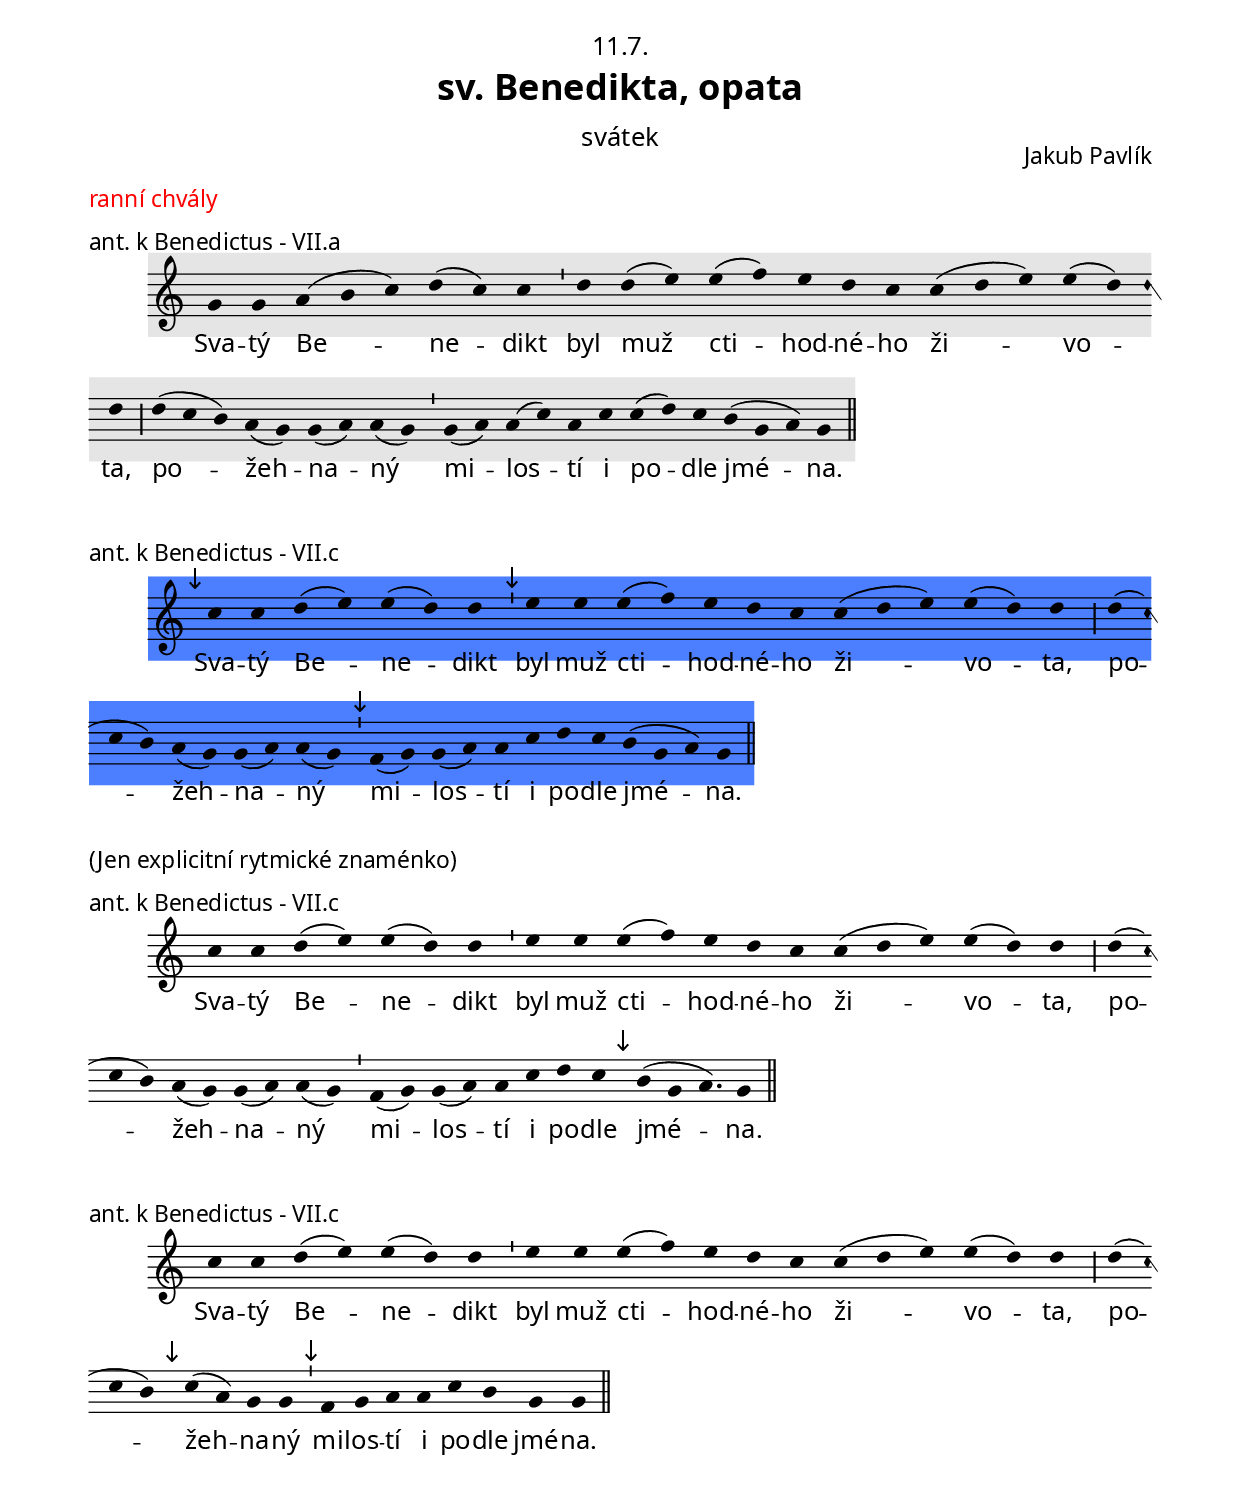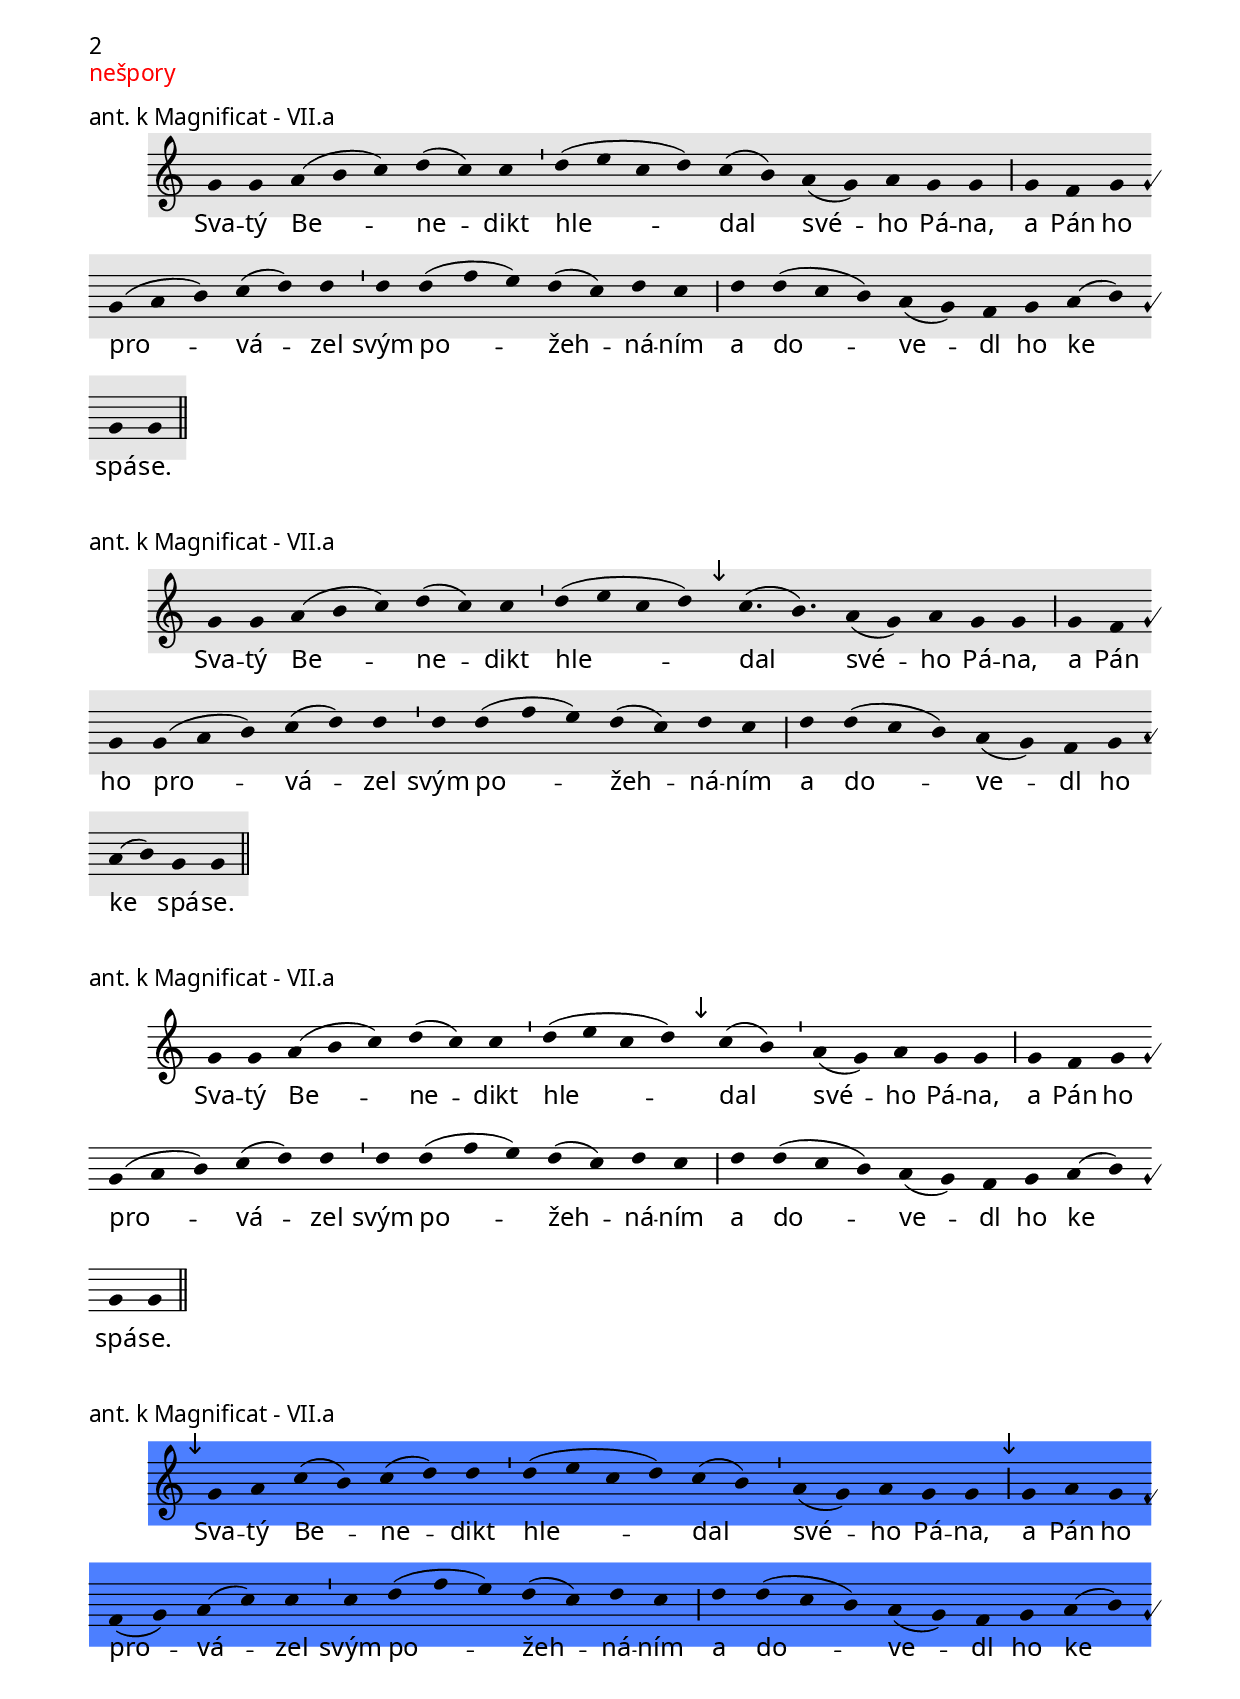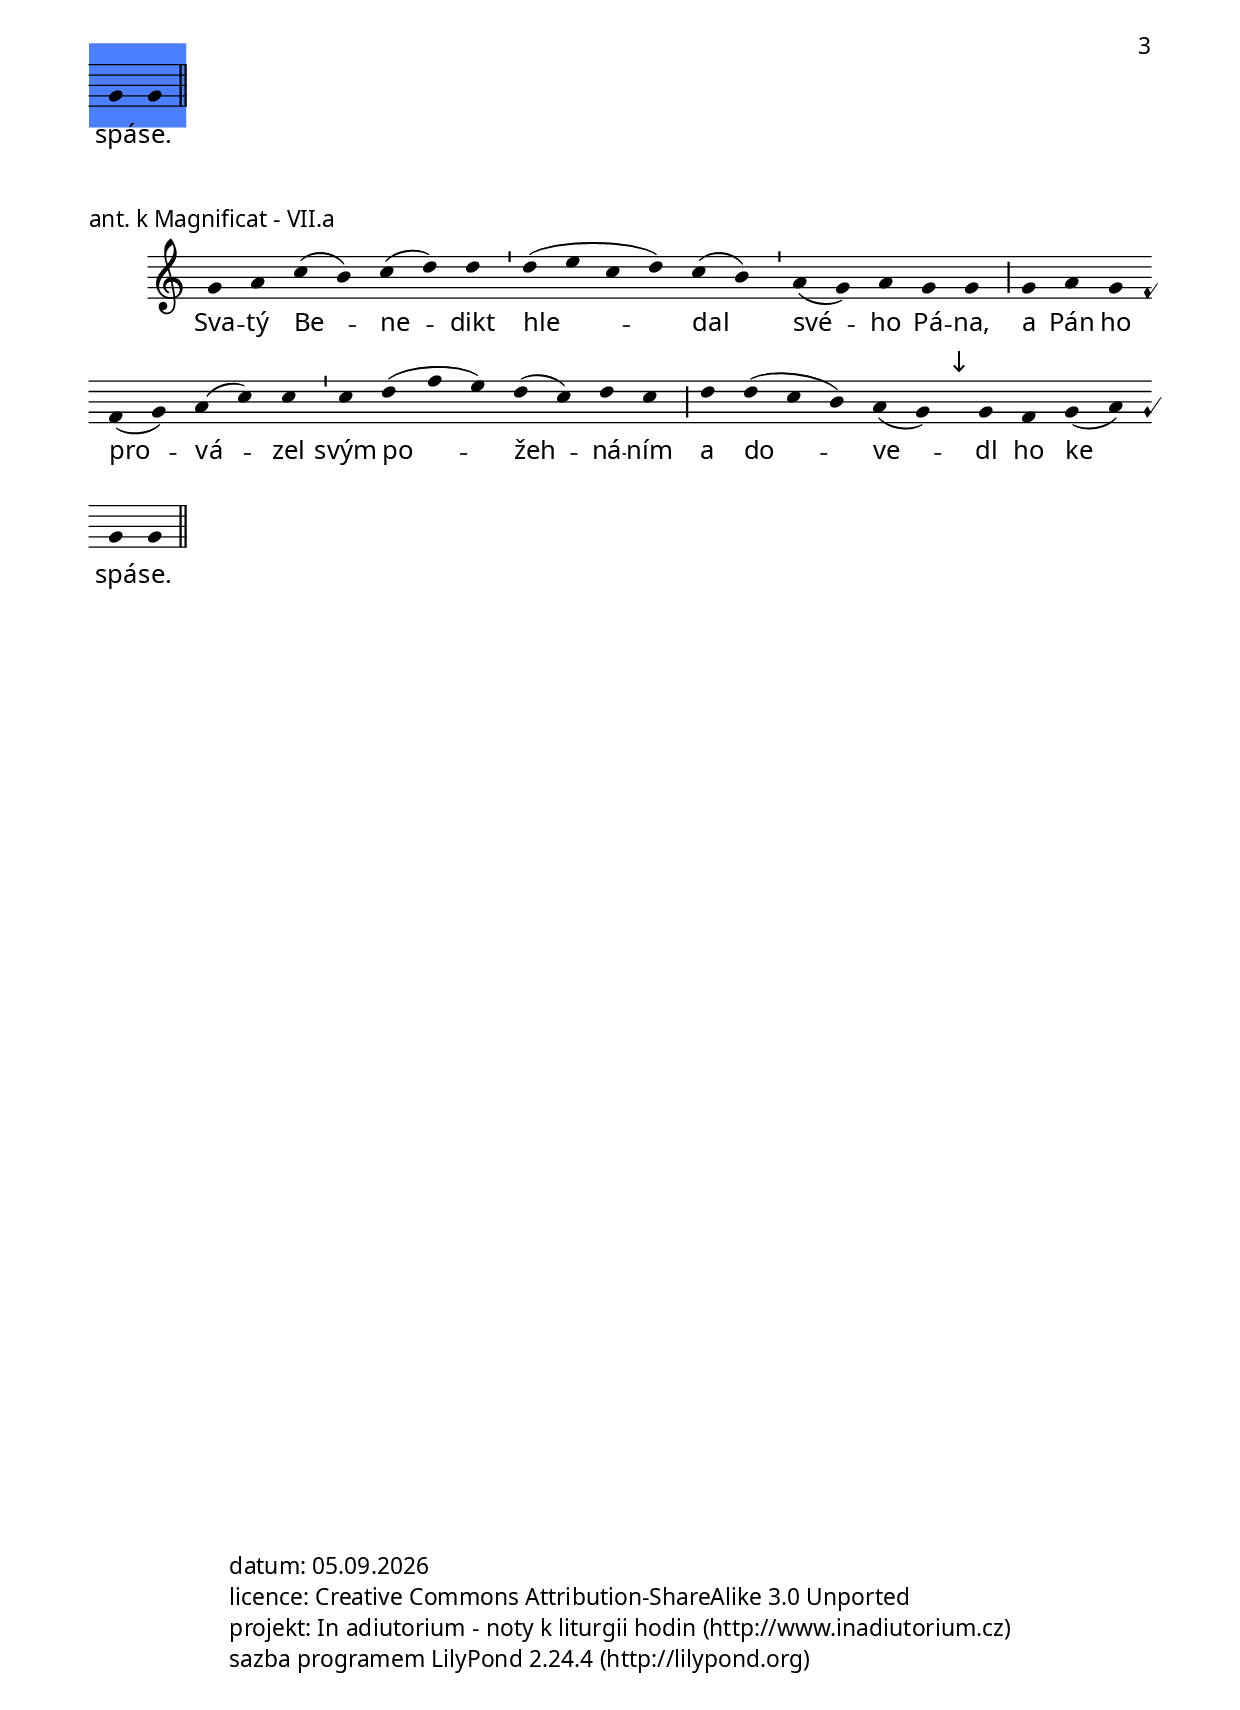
\version "2.15.37"

\include "../spolecne.ly"

\header {
  title = \markup\titleSvatek
            "sv. Benedikta, opata"
            svátek
            11.7.
  composer = "Jakub Pavlík"
}

\markup {\nadpisHodinka {"ranní chvály"}}

\score {
  \relative c'' {
    \zvyraznovacSedy
    \choralniRezim
    g4 g a( b c) d( c) c \barMin
    d d( e) e( f) e d c c( d e) e( d) d \barMaior
    d( c b) a( g) g( a) a( g) \barMin
    g( a) a( c) a c c( d) c b( g a) g \barFinalis
  }
  \addlyrics {
    Sva -- tý Be -- ne -- dikt
    byl muž cti -- hod -- né -- ho ži -- vo -- ta,
    po -- žeh -- na -- ný
    mi -- los -- tí i po -- dle jmé -- na.
  }
  \header {
    quid = "ant. k Benedictus"
    modus = "VII"
    differentia = "a"
    psalmus = ""
    id = ""
    piece = \markup {\sestavTitulekBezZalmu}
  }
}

\score {
  \relative c'' {
    \zvyraznovacModry
    \choralniRezim
    \mark\sipka c4 c d( e) e( d) d \barMin
    \mark\sipka e e e( f) e d c c( d e) e( d) d \barMaior
    d( c b) a( g) g( a) a( g) \barMin
    \mark\sipka f( g) g( a) a c d c b( g a) g \barFinalis
  }
  \addlyrics {
    Sva -- tý Be -- ne -- dikt
    byl muž cti -- hod -- né -- ho ži -- vo -- ta,
    po -- žeh -- na -- ný
    mi -- los -- tí i po -- dle jmé -- na.
  }
  \header {
    quid = "ant. k Benedictus"
    modus = "VII"
    differentia = "c"
    psalmus = ""
    id = "aben"
    piece = \markup {\sestavTitulekBezZalmu}
  }
}

\markup{
  (Jen explicitní rytmické znaménko)
}
\score {
  \relative c'' {
    \choralniRezim
    c4 c d( e) e( d) d \barMin
    e e e( f) e d c c( d e) e( d) d \barMaior
    d( c b) a( g) g( a) a( g) \barMin
    f( g) g( a) a c d c \mark\sipka b( g a4.) g4 \barFinalis
  }
  \addlyrics {
    Sva -- tý Be -- ne -- dikt
    byl muž cti -- hod -- né -- ho ži -- vo -- ta,
    po -- žeh -- na -- ný
    mi -- los -- tí i po -- dle jmé -- na.
  }
  \header {
    quid = "ant. k Benedictus"
    modus = "VII"
    differentia = "c"
    psalmus = ""
    id = "aben"
    piece = \markup {\sestavTitulekBezZalmu}
  }
}

\score {
  \relative c'' {
    \choralniRezim
    c4 c d( e) e( d) d \barMin
    e e e( f) e d c c( d e) e( d) d \barMaior
    d( c b) \mark\sipka c( a) g g \barMin
    \mark\sipka f g a a c b g g \barFinalis
  }
  \addlyrics {
    Sva -- tý Be -- ne -- dikt
    byl muž cti -- hod -- né -- ho ži -- vo -- ta,
    po -- žeh -- na -- ný
    mi -- los -- tí i po -- dle jmé -- na.
  }
  \header {
    quid = "ant. k Benedictus"
    modus = "VII"
    differentia = "c"
    psalmus = ""
    id = "aben"
    piece = \markup {\sestavTitulekBezZalmu}
  }
}

\pageBreak

\markup {\nadpisHodinka {"nešpory"}}

\score {
  \relative c'' {
    \zvyraznovacSedy
    \choralniRezim
    g4 g a( b c) d( c) c \barMin
    d( e c d) c( b) a( g) a g g \barMaior
    g f g g( a b) c( d) d \barMin d d( f e) d( c) d c \barMaior
    d d( c b) a( g) f g a( b) g g \barFinalis
  }
  \addlyrics {
    Sva -- tý Be -- ne -- dikt
    hle -- dal své -- ho Pá -- na,
    a Pán ho pro -- vá -- zel svým po -- žeh -- ná -- ním
    a do -- ve -- dl ho ke spá -- se.
  }
  \header {
    quid = "ant. k Magnificat"
    modus = "VII"
    differentia = "a"
    psalmus = ""
    id = ""
    piece = \markup {\sestavTitulekBezZalmu}
  }
}

\score {
  \relative c'' {
    \zvyraznovacSedy
    \choralniRezim
    g4 g a( b c) d( c) c \barMin
    d( e c d) \mark\sipka c4.( b) a4( g) a g g \barMaior
    g f g g( a b) c( d) d \barMin d d( f e) d( c) d c \barMaior
    d d( c b) a( g) f g a( b) g g \barFinalis
  }
  \addlyrics {
    Sva -- tý Be -- ne -- dikt
    hle -- dal své -- ho Pá -- na,
    a Pán ho pro -- vá -- zel svým po -- žeh -- ná -- ním
    a do -- ve -- dl ho ke spá -- se.
  }
  \header {
    quid = "ant. k Magnificat"
    modus = "VII"
    differentia = "a"
    psalmus = ""
    id = ""
    piece = \markup {\sestavTitulekBezZalmu}
  }
}

\score {
  \relative c'' {
    \choralniRezim
    g4 g a( b c) d( c) c \barMin
    d( e c d) \mark\sipka c( b) \barMin a( g) a g g \barMaior
    g f g g( a b) c( d) d \barMin d d( f e) d( c) d c \barMaior
    d d( c b) a( g) f g a( b) g g \barFinalis
  }
  \addlyrics {
    Sva -- tý Be -- ne -- dikt
    hle -- dal své -- ho Pá -- na,
    a Pán ho pro -- vá -- zel svým po -- žeh -- ná -- ním
    a do -- ve -- dl ho ke spá -- se.
  }
  \header {
    quid = "ant. k Magnificat"
    modus = "VII"
    differentia = "a"
    psalmus = ""
    id = "amag"
    piece = \markup {\sestavTitulekBezZalmu}
  }
}

\score {
  \relative c'' {
    \zvyraznovacModry
    \choralniRezim
    \mark\sipka g4 a c( b) c( d) d \barMin
    d( e c d) c( b) \barMin a( g) a g g \barMaior
    \mark\sipka g a g f( g) a( c) c \barMin c d( f e) d( c) d c \barMaior
    d d( c b) a( g) f g a( b) g g \barFinalis
  }
  \addlyrics {
    Sva -- tý Be -- ne -- dikt
    hle -- dal své -- ho Pá -- na,
    a Pán ho pro -- vá -- zel svým po -- žeh -- ná -- ním
    a do -- ve -- dl ho ke spá -- se.
  }
  \header {
    quid = "ant. k Magnificat"
    modus = "VII"
    differentia = "a"
    psalmus = ""
    id = "amag"
    piece = \markup {\sestavTitulekBezZalmu}
  }
}

\score {
  \relative c'' {
    \choralniRezim
    g4 a c( b) c( d) d \barMin
    d( e c d) c( b) \barMin a( g) a g g \barMaior
    g a g f( g) a( c) c \barMin c d( f e) d( c) d c \barMaior
    d d( c b) a( g) \mark\sipka g f g( a) g g \barFinalis
  }
  \addlyrics {
    Sva -- tý Be -- ne -- dikt
    hle -- dal své -- ho Pá -- na,
    a Pán ho pro -- vá -- zel svým po -- žeh -- ná -- ním
    a do -- ve -- dl ho ke spá -- se.
  }
  \header {
    quid = "ant. k Magnificat"
    modus = "VII"
    differentia = "a"
    psalmus = ""
    id = "amag"
    piece = \markup {\sestavTitulekBezZalmu}
  }
}